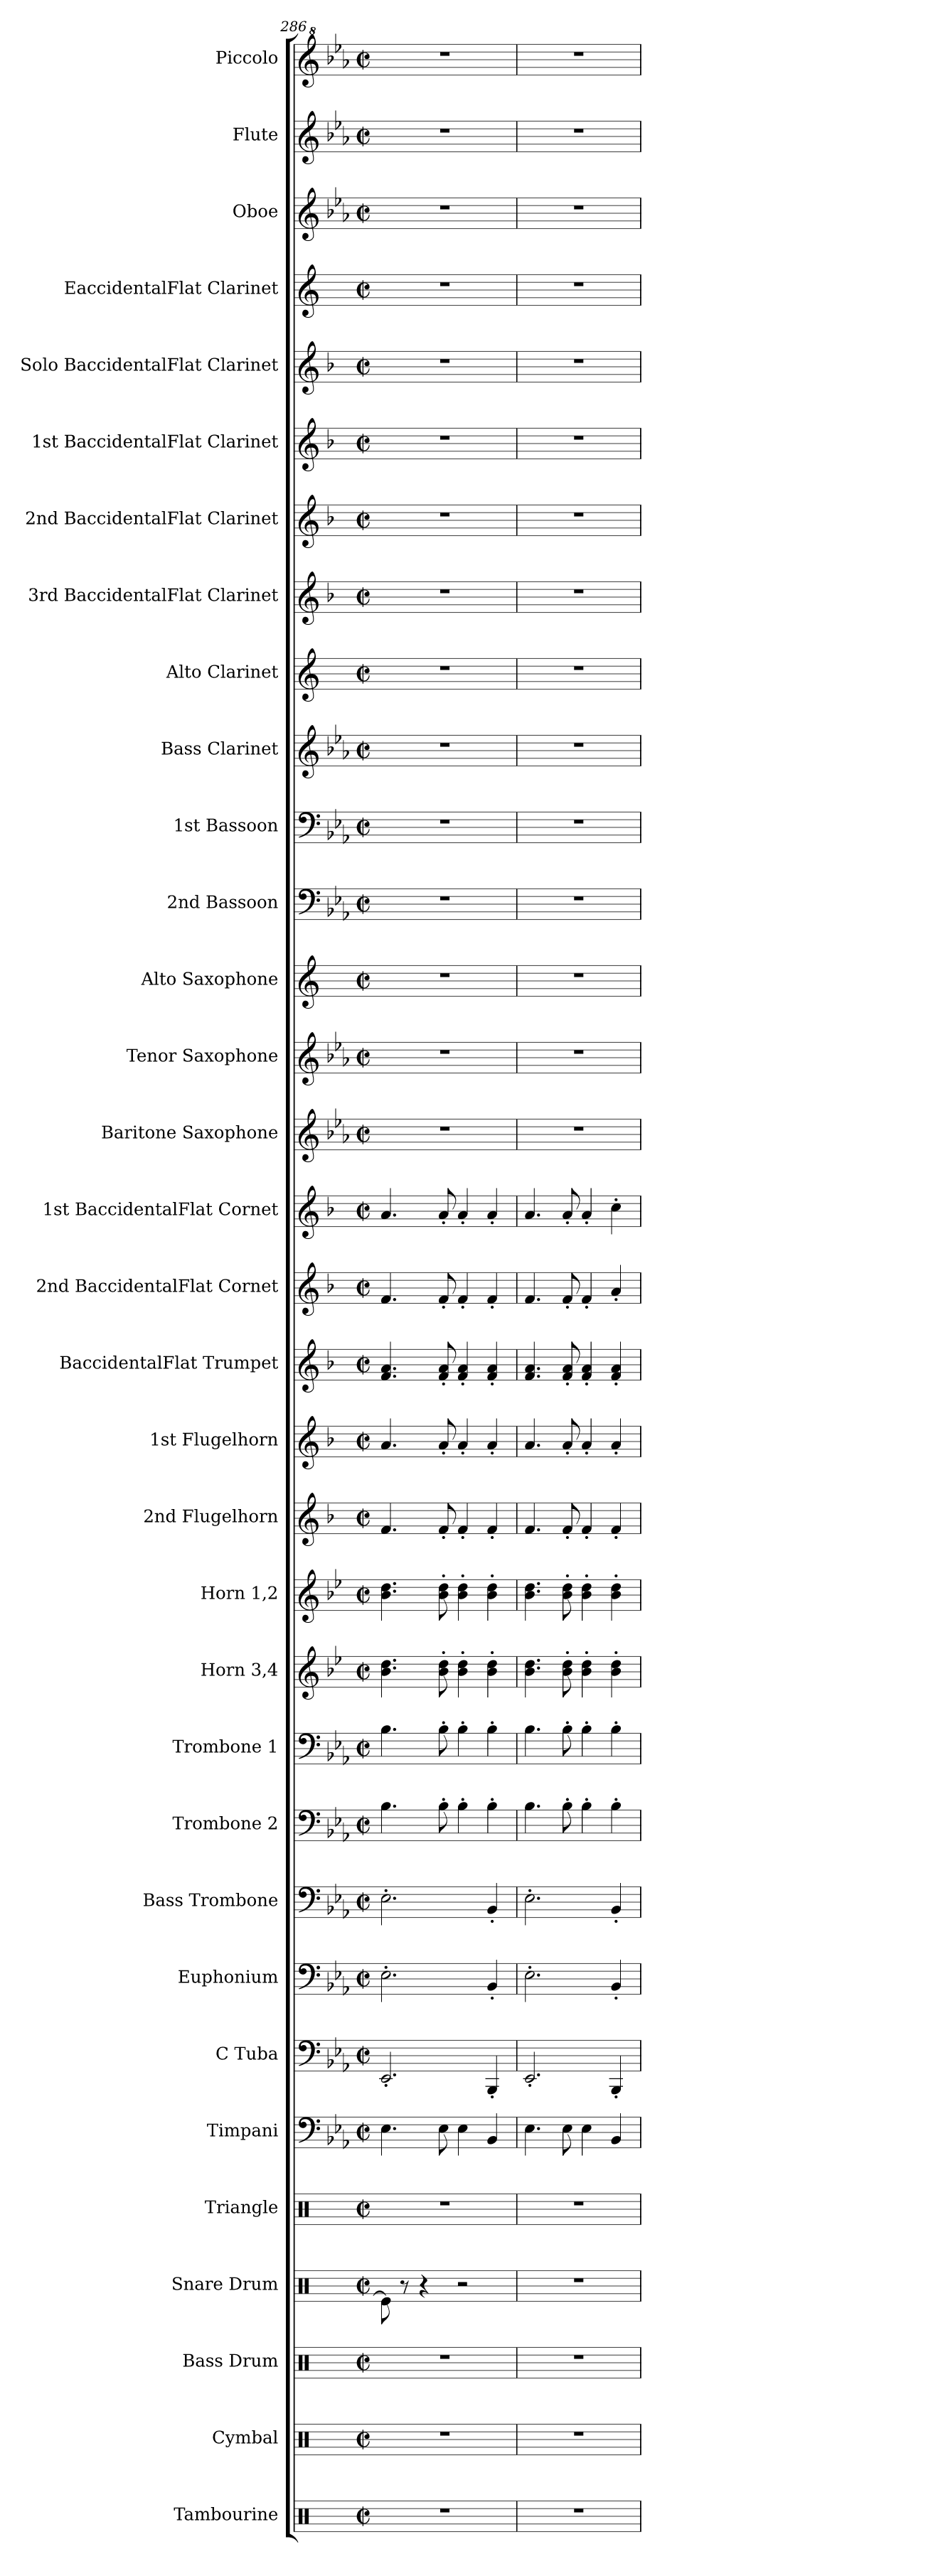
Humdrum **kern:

**kern	**kern	**kern	**kern	**kern	**kern	**kern	**kern	**kern	**kern	**kern	**kern	**kern	**kern	**kern	**kern	**kern	**kern	**kern	**kern	**kern	**kern	**kern	**kern	**kern	**kern	**kern	**kern	**kern	**kern	**kern	**kern	**kern
*part33	*part32	*part31	*part30	*part29	*part28	*part27	*part26	*part25	*part24	*part23	*part22	*part21	*part20	*part19	*part18	*part17	*part16	*part15	*part14	*part13	*part12	*part11	*part10	*part9	*part8	*part7	*part6	*part5	*part4	*part3	*part2	*part1
*staff33	*staff32	*staff31	*staff30	*staff29	*staff28	*staff27	*staff26	*staff25	*staff24	*staff23	*staff22	*staff21	*staff20	*staff19	*staff18	*staff17	*staff16	*staff15	*staff14	*staff13	*staff12	*staff11	*staff10	*staff9	*staff8	*staff7	*staff6	*staff5	*staff4	*staff3	*staff2	*staff1
*I"Tambourine	*I"Cymbal	*I"Bass Drum	*I"Snare Drum	*I"Triangle	*I"Timpani	*I"C Tuba	*I"Euphonium	*I"Bass Trombone	*I"Trombone 2	*I"Trombone 1	*I"Horn 3,4	*I"Horn 1,2	*I"2nd Flugelhorn	*I"1st Flugelhorn	*I"BaccidentalFlat Trumpet	*I"2nd BaccidentalFlat Cornet	*I"1st BaccidentalFlat Cornet	*I"Baritone Saxophone	*I"Tenor Saxophone	*I"Alto Saxophone	*I"2nd Bassoon	*I"1st Bassoon	*I"Bass Clarinet	*I"Alto Clarinet	*I"3rd BaccidentalFlat Clarinet	*I"2nd BaccidentalFlat Clarinet	*I"1st BaccidentalFlat Clarinet	*I"Solo BaccidentalFlat Clarinet	*I"EaccidentalFlat Clarinet	*I"Oboe	*I"Flute	*I"Piccolo
*I'Tamb.	*I'Cym.	*I'B. Dr.	*I'Sn. Dr.	*I'Trgl.	*I'Timp.	*I'C Tu.	*I'Eu.	*I'B. Trb.	*I'Trb. 2	*I'Trb. 1	*I'Hn. 3,4	*I'Hn. 1,2	*I'2nd Flghn.	*I'1st Flghn.	*I'BaccidentalFlat Tpt.	*I'2nd BaccidentalFlat Cnt.	*I'1st BaccidentalFlat Cnt.	*I'Bar. Sax.	*I'T. Sax.	*I'A. Sax.	*I'2nd Bsn.	*I'1st Bsn.	*I'B. Cl.	*I'A. Cl.	*I'3rd BaccidentalFlat Cl.	*I'2nd BaccidentalFlat Cl.	*I'1st BaccidentalFlat Cl.	*I'Solo BaccidentalFlat Cl.	*I'EaccidentalFlat Cl.	*I'Ob.	*I'Fl.	*I'Picc.
*clefX	*clefX	*clefX	*clefX	*clefX	*clefF4	*clefF4	*clefF4	*clefF4	*clefF4	*clefF4	*clefG2	*clefG2	*clefG2	*clefG2	*clefG2	*clefG2	*clefG2	*clefG2	*clefG2	*clefG2	*clefF4	*clefF4	*clefG2	*clefG2	*clefG2	*clefG2	*clefG2	*clefG2	*clefG2	*clefG2	*clefG2	*clefG^2
*	*	*	*	*	*	*	*	*	*	*	*ITrd4c7	*ITrd4c7	*ITrd1c2	*ITrd1c2	*ITrd1c2	*ITrd1c2	*ITrd1c2	*ITrd12c21	*ITrd8c14	*ITrd5c9	*	*	*ITrd8c14	*ITrd5c9	*ITrd1c2	*ITrd1c2	*ITrd1c2	*ITrd1c2	*ITrd-2c-3	*	*	*ITrd-7c-12
*k[]	*k[]	*k[]	*k[]	*k[]	*k[b-e-a-]	*k[b-e-a-]	*k[b-e-a-]	*k[b-e-a-]	*k[b-e-a-]	*k[b-e-a-]	*k[b-e-a-]	*k[b-e-a-]	*k[b-e-a-]	*k[b-e-a-]	*k[b-e-a-]	*k[b-e-a-]	*k[b-e-a-]	*k[b-e-a-]	*k[b-e-a-]	*k[b-e-a-]	*k[b-e-a-]	*k[b-e-a-]	*k[b-e-a-]	*k[b-e-a-]	*k[b-e-a-]	*k[b-e-a-]	*k[b-e-a-]	*k[b-e-a-]	*k[b-e-a-]	*k[b-e-a-]	*k[b-e-a-]	*k[b-e-a-]
*M4/4	*M4/4	*M4/4	*M4/4	*M4/4	*M4/4	*M4/4	*M4/4	*M4/4	*M4/4	*M4/4	*M4/4	*M4/4	*M4/4	*M4/4	*M4/4	*M4/4	*M4/4	*M4/4	*M4/4	*M4/4	*M4/4	*M4/4	*M4/4	*M4/4	*M4/4	*M4/4	*M4/4	*M4/4	*M4/4	*M4/4	*M4/4	*M4/4
*met(c|)	*met(c|)	*met(c|)	*met(c|)	*met(c|)	*met(c|)	*met(c|)	*met(c|)	*met(c|)	*met(c|)	*met(c|)	*met(c|)	*met(c|)	*met(c|)	*met(c|)	*met(c|)	*met(c|)	*met(c|)	*met(c|)	*met(c|)	*met(c|)	*met(c|)	*met(c|)	*met(c|)	*met(c|)	*met(c|)	*met(c|)	*met(c|)	*met(c|)	*met(c|)	*met(c|)	*met(c|)	*met(c|)
=286	=286	=286	=286	=286	=286	=286	=286	=286	=286	=286	=286	=286	=286	=286	=286	=286	=286	=286	=286	=286	=286	=286	=286	=286	=286	=286	=286	=286	=286	=286	=286	=286
1r	1r	1r	8Re\]	1r	4.E-\	2.EE-'/	2.E-'\	2.E-'\	4.B-\	4.B-\	4.e-\ 4.g\	4.e-\ 4.g\	4.e-/	4.g/	4.e-/ 4.g/	4.e-/	4.g/	1r	1r	1r	1r	1r	1r	1r	1r	1r	1r	1r	1r	1r	1r	1r
.	.	.	8r	.	.	.	.	.	.	.	.	.	.	.	.	.	.	.	.	.	.	.	.	.	.	.	.	.	.	.	.	.
.	.	.	4r	.	.	.	.	.	.	.	.	.	.	.	.	.	.	.	.	.	.	.	.	.	.	.	.	.	.	.	.	.
.	.	.	.	.	8E-\	.	.	.	8B-'\	8B-'\	8e-\' 8g\'	8e-\' 8g\'	8e-'/	8g'/	8e-/' 8g/'	8e-'/	8g'/	.	.	.	.	.	.	.	.	.	.	.	.	.	.	.
.	.	.	2r	.	4E-\	.	.	.	4B-'\	4B-'\	4e-\' 4g\'	4e-\' 4g\'	4e-'/	4g'/	4e-/' 4g/'	4e-'/	4g'/	.	.	.	.	.	.	.	.	.	.	.	.	.	.	.
.	.	.	.	.	4BB-/	4BBB-'/	4BB-'/	4BB-'/	4B-'\	4B-'\	4e-\' 4g\'	4e-\' 4g\'	4e-'/	4g'/	4e-/' 4g/'	4e-'/	4g'/	.	.	.	.	.	.	.	.	.	.	.	.	.	.	.
=287	=287	=287	=287	=287	=287	=287	=287	=287	=287	=287	=287	=287	=287	=287	=287	=287	=287	=287	=287	=287	=287	=287	=287	=287	=287	=287	=287	=287	=287	=287	=287	=287
1r	1r	1r	1r	1r	4.E-\	2.EE-'/	2.E-'\	2.E-'\	4.B-\	4.B-\	4.e-\ 4.g\	4.e-\ 4.g\	4.e-/	4.g/	4.e-/ 4.g/	4.e-/	4.g/	1r	1r	1r	1r	1r	1r	1r	1r	1r	1r	1r	1r	1r	1r	1r
.	.	.	.	.	8E-\	.	.	.	8B-'\	8B-'\	8e-\' 8g\'	8e-\' 8g\'	8e-'/	8g'/	8e-/' 8g/'	8e-'/	8g'/	.	.	.	.	.	.	.	.	.	.	.	.	.	.	.
.	.	.	.	.	4E-\	.	.	.	4B-'\	4B-'\	4e-\' 4g\'	4e-\' 4g\'	4e-'/	4g'/	4e-/' 4g/'	4e-'/	4g'/	.	.	.	.	.	.	.	.	.	.	.	.	.	.	.
.	.	.	.	.	4BB-/	4BBB-'/	4BB-'/	4BB-'/	4B-'\	4B-'\	4e-\' 4g\'	4e-\' 4g\'	4e-'/	4g'/	4e-/' 4g/'	4g'/	4b-'\	.	.	.	.	.	.	.	.	.	.	.	.	.	.	.
=	=	=	=	=	=	=	=	=	=	=	=	=	=	=	=	=	=	=	=	=	=	=	=	=	=	=	=	=	=	=	=	=
*-	*-	*-	*-	*-	*-	*-	*-	*-	*-	*-	*-	*-	*-	*-	*-	*-	*-	*-	*-	*-	*-	*-	*-	*-	*-	*-	*-	*-	*-	*-	*-	*-
